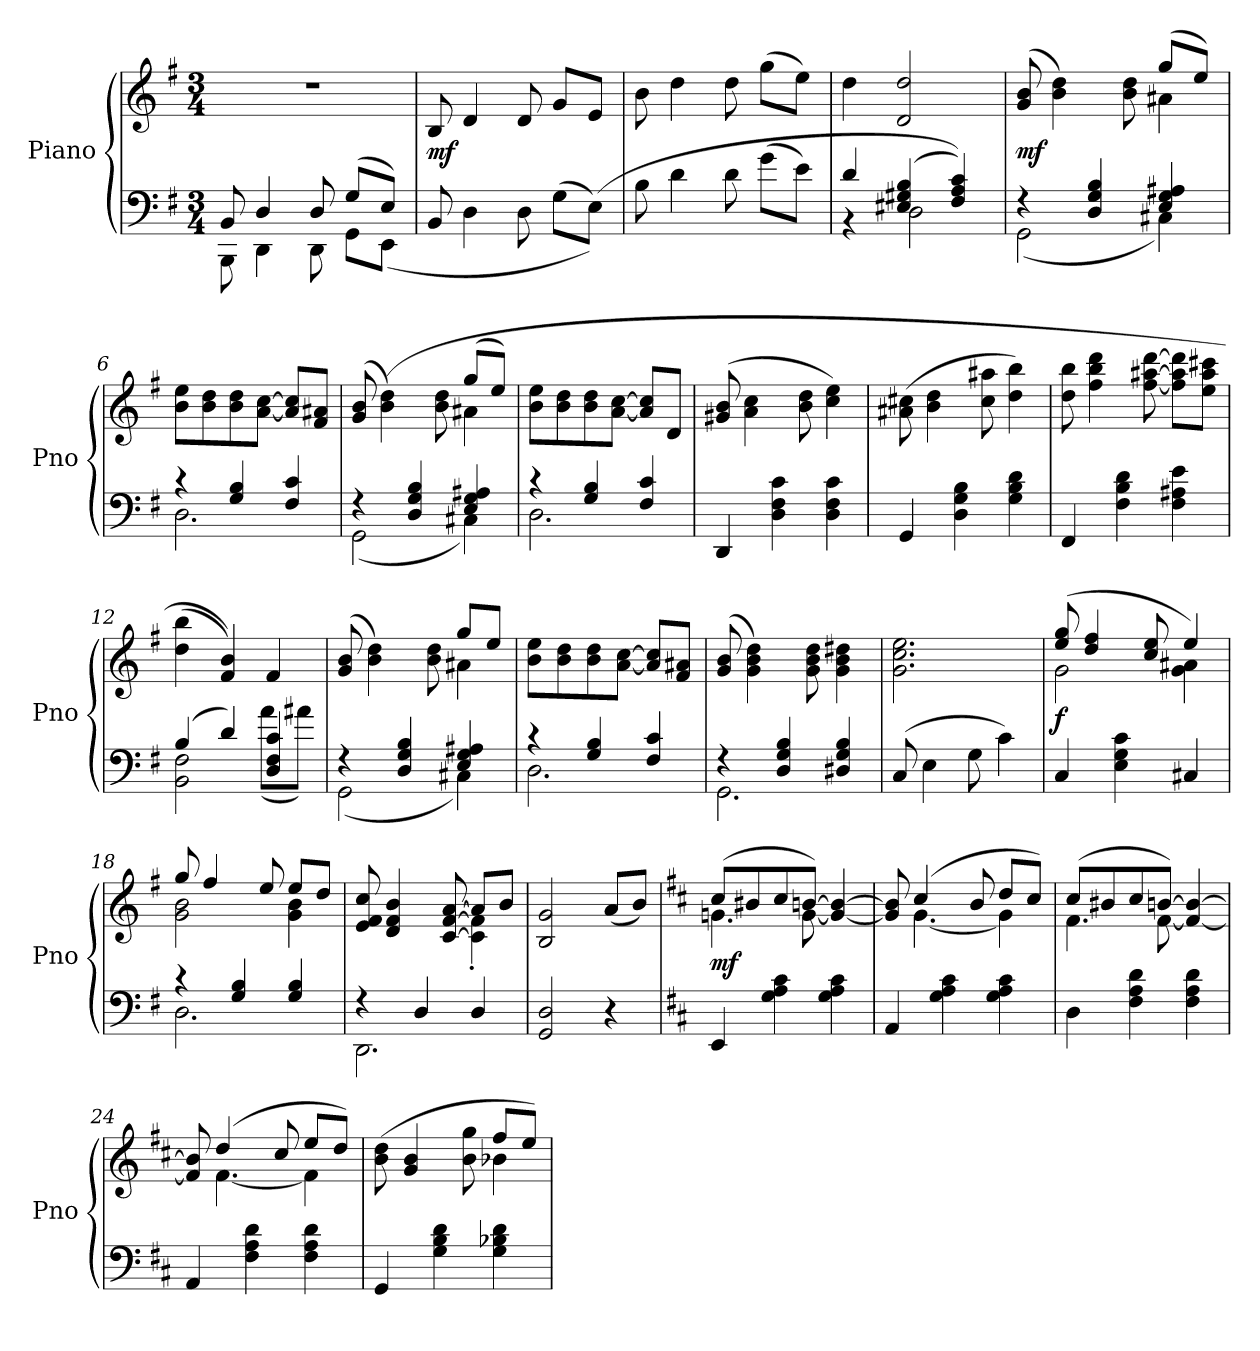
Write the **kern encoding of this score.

**kern	**kern	**dynam
*part1	*part1	*part1
*staff2	*staff1	*staff1/2
*I"Piano	*	*
*I'Pno	*	*
*clefF4	*clefG2	*
*k[f#]	*k[f#]	*
*G:	*G:	*
*M3/4	*M3/4	*
*MM112	*MM112	*
=1	=1	=1
*^	*	*
8BB	8BBB	2.r	.
4D	4DD	.	.
8D	8DD	.	.
(8GL	8GGL	.	.
8EJ)	(8EEJ	.	.
*v	*v	*	*
=2	=2	=2
8BB	8B	mf
4D	4d	.
8D	8d	.
(8GL	8gL	.
(8EJ))	8eJ	.
=3	=3	=3
8B	8b	.
4d	4dd	.
8d	8dd	.
(8gL	(8ggL	.
8eJ)	8eeJ)	.
=4	=4	=4
*^	*	*
4d	4r	4dd	.
(4E#X 4G#X 4B	2D	2d 2dd	.
4F# 4A 4c))	.	.	.
=5	=5	=5	=5
*	*	*^	*
4r	(2GG	(8g 8b	2ryy	mf
.	.	4b 4dd)	.	.
4D 4G 4B	.	.	.	.
.	.	8b 8dd	.	.
4E 4G 4A#X	4C#X)	(8ggL	4a#X	.
.	.	8eeJ)	.	.
*	*	*v	*v	*
=6	=6	=6	=6
4r	2.D	8b 8eeL	.
.	.	8b 8dd	.
4G 4B	.	8b 8dd	.
.	.	[8a [8ccJ	.
4F# 4c	.	8a] 8cc]L	.
.	.	8f# 8a#XJ	.
=7	=7	=7	=7
*	*	*^	*
4r	(2GG	(8g 8b	2ryy	.
.	.	(4b 4dd)	.	.
4D 4G 4B	.	.	.	.
.	.	8b 8dd	.	.
4E 4G 4A#X	4C#X)	(8ggL	4a#X	.
.	.	8eeJ)	.	.
*	*	*v	*v	*
=8	=8	=8	=8
4r	2.D	8b 8eeL	.
.	.	8b 8dd	.
4G 4B	.	8b 8dd	.
.	.	[8a [8ccJ	.
4F# 4c	.	8a] 8cc]L	.
.	.	8dJ	.
*v	*v	*	*
=9	=9	=9
4DD	(8g#X 8b	.
.	4a 4cc	.
4D 4F# 4c	.	.
.	8b 8dd	.
4D 4F# 4c	4cc 4ee)	.
=10	=10	=10
4GG	(8a#X 8cc#X	.
.	4b 4dd	.
4D 4G 4B	.	.
.	8cc# 8aa#X	.
4G 4B 4d	4dd 4bb)	.
=11	=11	=11
4FF#	8dd 8bb	.
.	4ff# 4bb 4ddd	.
4F# 4B 4d	.	.
.	[8ff# [8aa#X [8ddd	.
4F# 4A#X 4e	8ff#] 8aa#] 8ddd]L	.
.	8ee 8aa# 8ccc#XJ	.
=12	=12	=12
*^	*	*
(4B	2BB 2F#	(4dd 4bb	.
4d)	.	4f# 4b))	.
4D 4F# 4c	(8aL	4f#	.
.	8a#XJ)	.	.
=13	=13	=13	=13
*	*	*^	*
4r	(2GG	(8g 8b	2ryy	.
.	.	4b 4dd)	.	.
4D 4G 4B	.	.	.	.
.	.	8b 8dd	.	.
4E 4G 4A#X	4C#X)	8ggL	4a#X	.
.	.	8eeJ	.	.
*	*	*v	*v	*
=14	=14	=14	=14
4r	2.D	8b 8eeL	.
.	.	8b 8dd	.
4G 4B	.	8b 8dd	.
.	.	[8a [8ccJ	.
4F# 4c	.	8a] 8cc]L	.
.	.	8f# 8a#XJ	.
=15	=15	=15	=15
4r	2.GG	(8g 8b	.
.	.	4g 4b 4dd)	.
4D 4G 4B	.	.	.
.	.	8g 8b 8dd	.
4D#X 4G 4B	.	4g 4b 4dd#X	.
*v	*v	*	*
=16	=16	=16
(8C	2.g 2.cc 2.ee	.
4E	.	.
8G	.	.
4c)	.	.
=17	=17	=17
*	*^	*
4C	(8ee 8gg	2g	f
.	4dd 4ff#	.	.
4E 4G 4c	.	.	.
.	8cc 8ee	.	.
4C#X	4ee)	4g 4a#X	.
=18	=18	=18	=18
*^	*	*	*
4r	2.D	8gg	2g 2b	.
.	.	4ff#	.	.
4G 4B	.	.	.	.
.	.	8ee	.	.
4G 4B	.	8eeL	4g 4b	.
.	.	8ddJ	.	.
=19	=19	=19	=19	=19
4r	2.DD	8e 8f# 8cc	2ryy	.
.	.	4d 4f# 4b	.	.
4D	.	.	.	.
.	.	[8c [8f# [8a	.	.
4D	.	8aL]	4c]' 4f#]'	.
.	.	8bJ	.	.
*v	*v	*	*	*
*	*v	*v	*
=20	=20	=20
2GG 2D	2B 2g	.
4r	(8aL	.
.	8bJ)	.
=21	=21	=21
*k[f#c#]	*k[f#c#]	*
*	*^	*
4EE	(8cc#L	4.gn	mf
.	8b#X	.	.
4G 4A 4c#	8cc#	.	.
.	[8bnJ)	[8g	.
4G 4A 4c#	4g_ 4b_	4ryy	.
=22	=22	=22	=22
4AA	8g] 8b]	8ryy	.
.	(4cc#	[4.g	.
4G 4A 4c#	.	.	.
.	8b	.	.
4G 4A 4c#	8ddL	4g]	.
.	8cc#J)	.	.
=23	=23	=23	=23
4D	(8cc#L	4.f#	.
.	8b#X	.	.
4F# 4A 4d	8cc#	.	.
.	[8bnJ)	[8f#	.
4F# 4A 4d	4f#_ 4b_	4ryy	.
=24	=24	=24	=24
4AA	8f#] 8b]	8ryy	.
.	(4dd	[4.f#	.
4F# 4A 4d	.	.	.
.	8cc#	.	.
4F# 4A 4d	8eeL	4f#]	.
.	8ddJ)	.	.
=25	=25	=25	=25
4GG	(8b 8dd	2ryy	.
.	4g 4b	.	.
4G 4B 4d	.	.	.
.	8b 8gg	.	.
4G 4B-X 4d	8ff#L	4b-X	.
.	8eeJ)	.	.
*	*v	*v	*
=	=	=
*-	*-	*-
